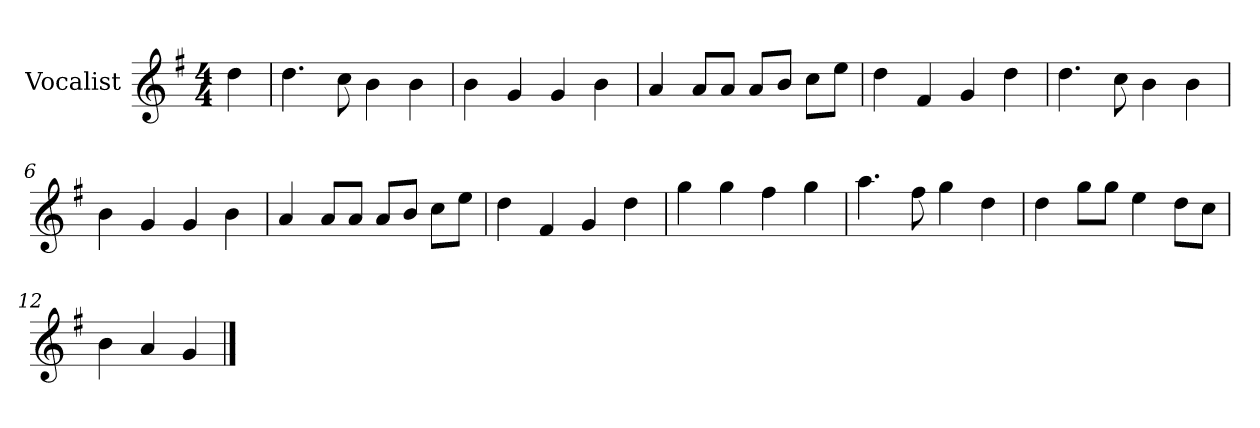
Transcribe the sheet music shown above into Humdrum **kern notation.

**kern
*part1
*staff1
*I"Vocalist
*k[f#]
*G:
*M4/4
=
4dd
=1
4.dd
8cc
4b
4b
=2
4b
4g
4g
4b
=3
4a
8aL
8aJ
8aL
8bJ
8ccL
8eeJ
=4
4dd
4f#
4g
4dd
=5
4.dd
8cc
4b
4b
=6
4b
4g
4g
4b
=7
4a
8aL
8aJ
8aL
8bJ
8ccL
8eeJ
=8
4dd
4f#
4g
4dd
=9
4gg
4gg
4ff#
4gg
=10
4.aa
8ff#
4gg
4dd
=11
4dd
8ggL
8ggJ
4ee
8ddL
8ccJ
=12
4b
4a
4g
==
*-
